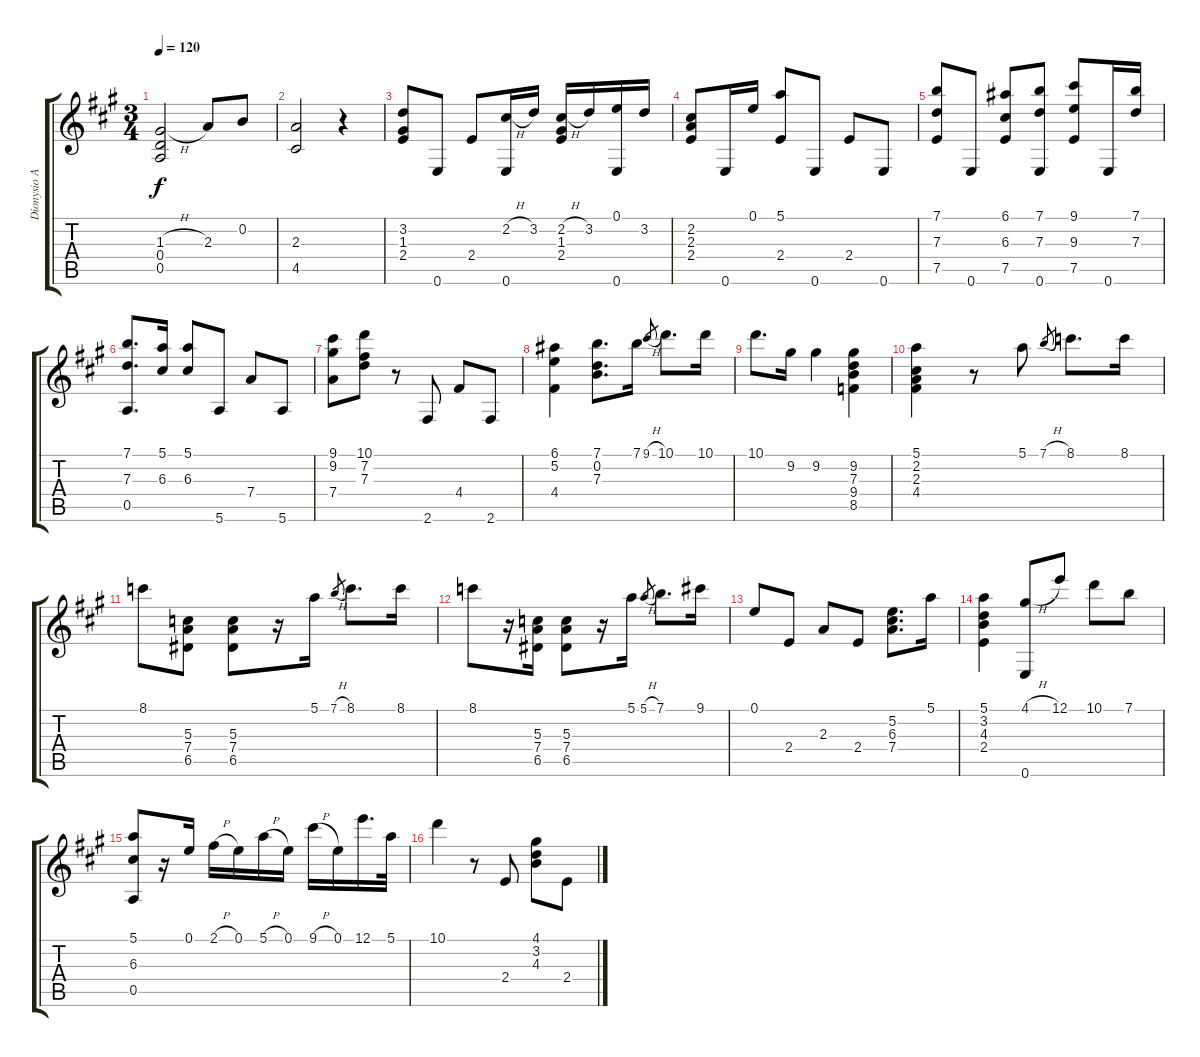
\track ("Dionysio Aguado" "Dionysio A") {instrument acousticguitarnylon}
\staff {score tabs}
\tuning (E4 B3 G3 D3 A2 E2) {hide}
\ts (3 4)
\tempo 120
\clef g2
\ks a
(1.3{h} 0.4 0.5).2{dy f} 2.3.8 0.2.8 |
(2.3 4.5).2 r.4 |
(3.2 1.3 2.4).8 0.6.8 2.4.8 (2.2{h} 0.6).16 3.2.16 (2.2{h} 1.3 2.4).16 3.2.16 (0.1 0.6).16 3.2.16 |
(2.2 2.3 2.4).8 0.6.16 0.1.16 (5.1 2.4).8 0.6.8 2.4.8 0.6.8 |
(7.1 7.3 7.5).8 0.6.8 (6.1 6.3 7.5).8 (7.1 7.3 0.6).8 (9.1 9.3 7.5).8 0.6.16 (7.1 7.3).16 |
(7.1 7.3 0.5).8{d} (5.1 6.3).16 (5.1 6.3).8 5.6.8 7.4.8 5.6.8 |
(9.1 9.2 7.4).8 (10.1 7.2 7.3).8 r.8 2.6.8 4.4.8 2.6.8 |
(6.1 5.2 4.4).4 (7.1 0.2 7.3).8{d} 7.1.16 9.1{h}.8{gr} 10.1.8{d} 10.1.16 |
10.1.8{d} 9.2.16 9.2.4 (9.2 7.3 9.4 8.5).4 |
(5.1 2.2 2.3 4.4).4 r.8 5.1.8 7.1{h}.8{gr} 8.1.8{d} 8.1.16 |
8.1.8 (5.3 7.4 6.5).8 (5.3 7.4 6.5).8 r.16 5.1.16 7.1{h}.8{gr} 8.1.8{d} 8.1.16 |
8.1.8 r.16 (5.3 7.4 6.5).16 (5.3 7.4 6.5).8 r.16 5.1.16 5.1{h}.8{gr} 7.1.8{d} 9.1.16 |
0.1.8 2.4.8 2.3.8 2.4.8 (5.2 6.3 7.4).8{d} 5.1.16 |
(5.1 3.2 4.3 2.4).4 (4.1{h} 0.6).8 12.1.8 10.1.8 7.1.8 |
(5.1 6.3 0.5).8 r.16 0.1.16 2.1{h}.16 0.1.16 5.1{h}.16 0.1.16 9.1{h}.16 0.1.16 12.1.16{d} 5.1.32 |
10.1.4 r.8 2.4.8 (4.1 3.2 4.3).8 2.4.8
